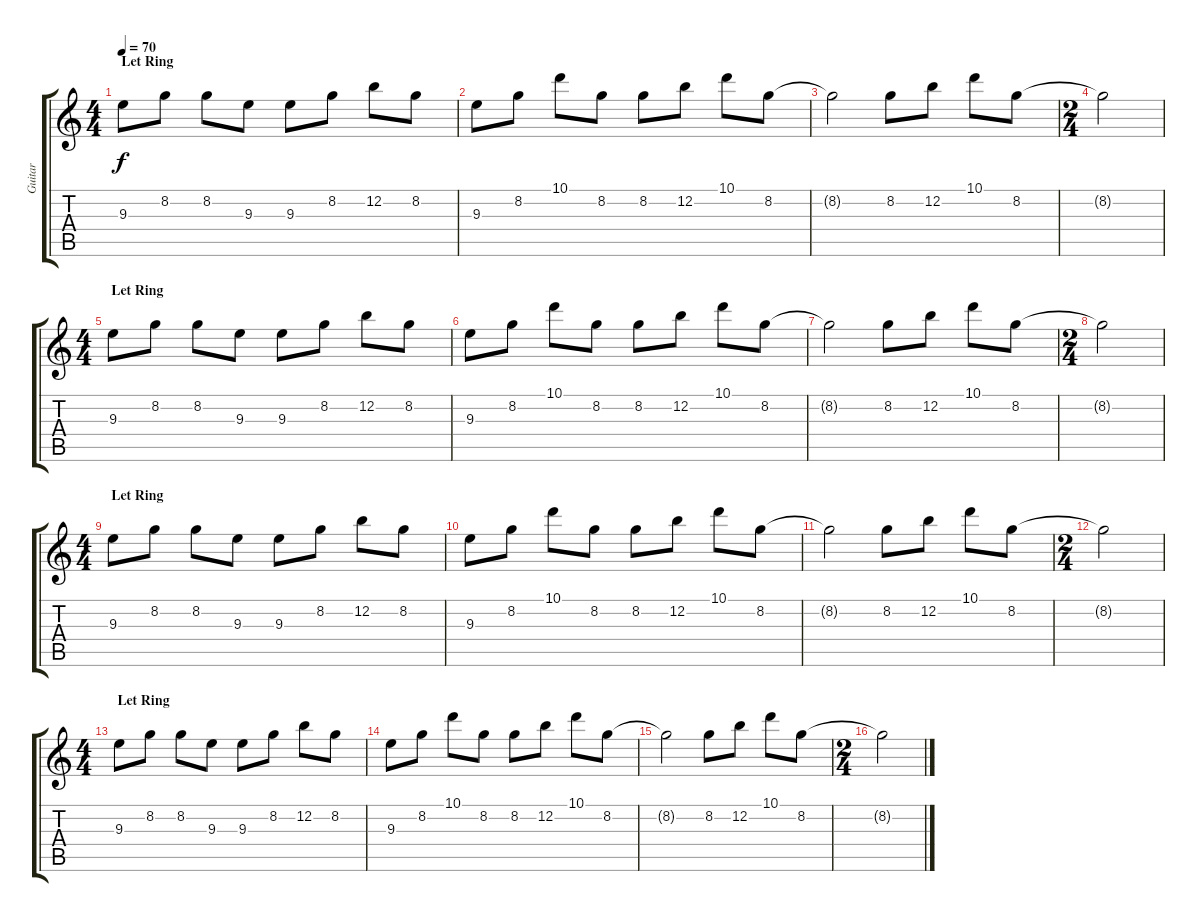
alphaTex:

\track ("Guitar" "Guitar") {instrument distortionguitar}
\staff {score tabs}
\tuning (E4 B3 G3 D3 A2 E2) {hide}
\ts (4 4)
\section ("" " Let Ring")
\tempo 70
\clef g2
\ks c
9.3.8{dy f volume 0 instrument distortionguitar} 8.2.8{volume 11} 8.2.8 9.3.8 9.3.8 8.2.8 12.2.8 8.2.8 |
9.3.8 8.2.8 10.1.8 8.2.8 8.2.8 12.2.8 10.1.8 8.2.8 |
8.2{t}.2 8.2.8 12.2.8 10.1.8 8.2.8 |
\ts (2 4)
8.2{t}.2 |
\ts (4 4)
\section ("" " Let Ring")
9.3.8{volume 11} 8.2.8 8.2.8 9.3.8 9.3.8 8.2.8 12.2.8 8.2.8 |
9.3.8 8.2.8 10.1.8 8.2.8 8.2.8 12.2.8 10.1.8 8.2.8 |
8.2{t}.2 8.2.8 12.2.8 10.1.8 8.2.8 |
\ts (2 4)
8.2{t}.2 |
\ts (4 4)
\section ("" " Let Ring")
9.3.8 8.2.8 8.2.8 9.3.8 9.3.8 8.2.8 12.2.8 8.2.8 |
9.3.8 8.2.8 10.1.8 8.2.8 8.2.8 12.2.8 10.1.8 8.2.8 |
8.2{t}.2 8.2.8 12.2.8 10.1.8 8.2.8 |
\ts (2 4)
8.2{t}.2 |
\ts (4 4)
\section ("" " Let Ring")
9.3.8 8.2.8 8.2.8 9.3.8 9.3.8 8.2.8 12.2.8 8.2.8 |
9.3.8 8.2.8 10.1.8 8.2.8 8.2.8 12.2.8 10.1.8 8.2.8 |
8.2{t}.2 8.2.8 12.2.8 10.1.8 8.2.8 |
\ts (2 4)
8.2{t}.2
